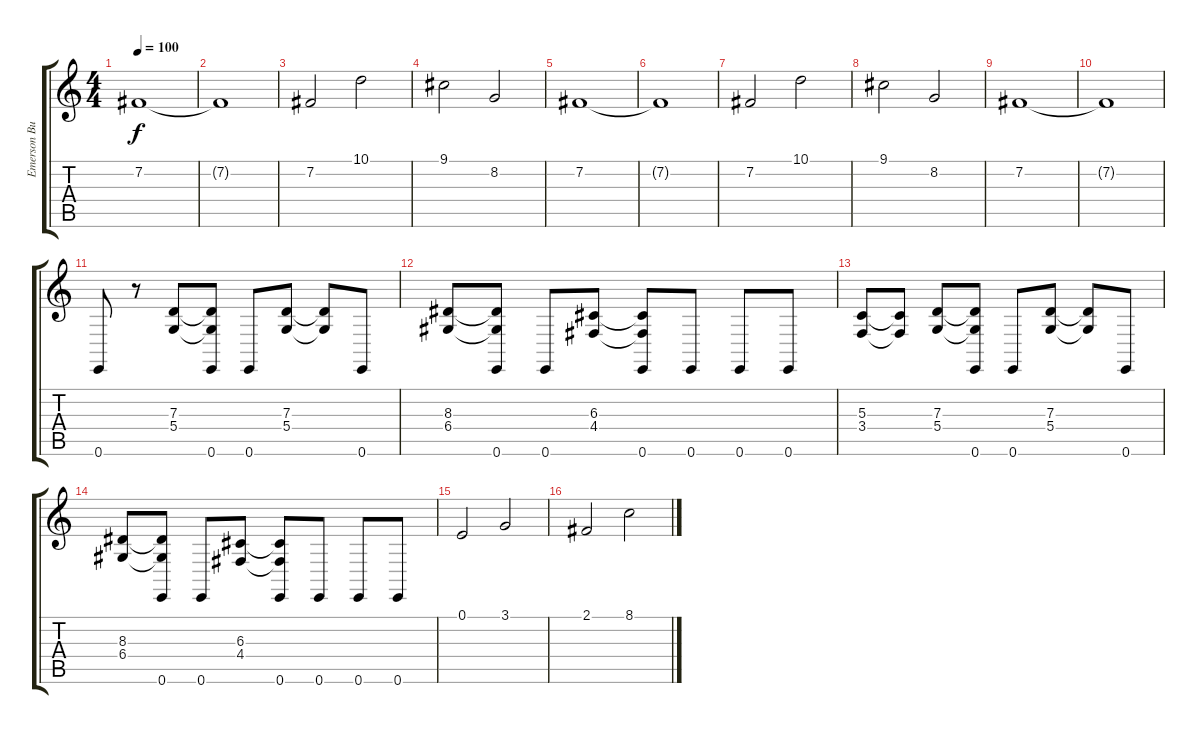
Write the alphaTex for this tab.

\track ("Emerson Burton" "Emerson Bu") {instrument choiraahs}
\staff {score tabs}
\tuning (E4 B3 G3 D3 A2 E2) {hide}
\ts (4 4)
\tempo 100
\clef g2
\ks c
7.2.1{dy f} |
7.2{t}.1 |
7.2.2 10.1.2 |
9.1.2 8.2.2 |
7.2.1 |
7.2{t}.1 |
7.2.2 10.1.2 |
9.1.2 8.2.2 |
7.2.1 |
7.2{t}.1 |
0.6.8{instrument electricguitarjazz} r.8 (7.3 5.4).8 (7.3{t} 5.4{t} 0.6).8 0.6.8 (7.3 5.4).8 (7.3{t} 5.4{t}).8 0.6.8 |
(8.3 6.4).8 (8.3{t} 6.4{t} 0.6).8 0.6.8 (6.3 4.4).8 (6.3{t} 4.4{t} 0.6).8 0.6.8 0.6.8 0.6.8 |
(5.3 3.4).8 (5.3{t} 3.4{t}).8 (7.3 5.4).8 (7.3{t} 5.4{t} 0.6).8 0.6.8 (7.3 5.4).8 (7.3{t} 5.4{t}).8 0.6.8 |
(8.3 6.4).8 (8.3{t} 6.4{t} 0.6).8 0.6.8 (6.3 4.4).8 (6.3{t} 4.4{t} 0.6).8 0.6.8 0.6.8 0.6.8 |
0.1.2{instrument choiraahs} 3.1.2 |
2.1.2 8.1.2
